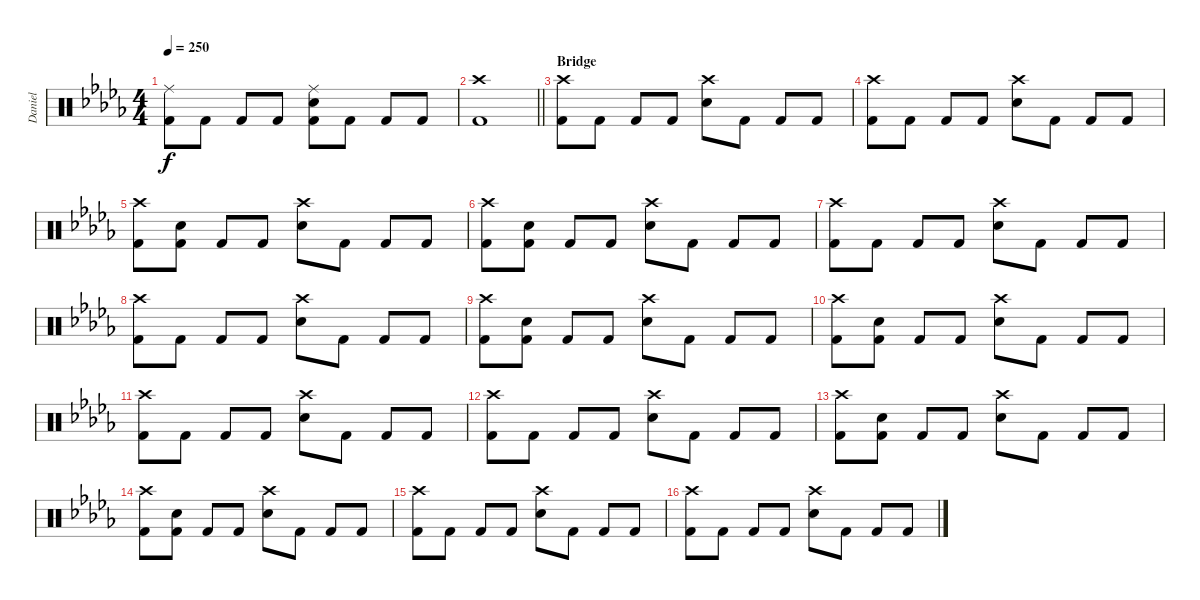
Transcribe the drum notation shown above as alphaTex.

\track ("Daniel" "Daniel") {instrument percussion}
\staff {score}
\articulation defaults
\ts (4 4)
\tempo 250
\clef neutral
\ks bbminor
("Ride (middle)" "Kick (hit) 2").8{dy f} "Kick (hit) 2".8 "Kick (hit) 2".8 "Kick (hit) 2".8 ("Ride (middle)" "Snare (hit) 2" "Kick (hit) 2").8 "Kick (hit) 2".8 "Kick (hit) 2".8 "Kick (hit) 2".8 |
\barLineRight lightlight
("Crash high (hit)" "Kick (hit) 2").1 |
\section ("" "Bridge")
("Crash high (hit)" "Kick (hit) 2").8 "Kick (hit) 2".8 "Kick (hit) 2".8 "Kick (hit) 2".8 ("Crash high (hit)" "Snare (hit) 2").8 "Kick (hit) 2".8 "Kick (hit) 2".8 "Kick (hit) 2".8 |
("Crash high (hit)" "Kick (hit) 2").8 "Kick (hit) 2".8 "Kick (hit) 2".8 "Kick (hit) 2".8 ("Crash high (hit)" "Snare (hit) 2").8 "Kick (hit) 2".8 "Kick (hit) 2".8 "Kick (hit) 2".8 |
("Crash high (hit)" "Kick (hit) 2").8 ("Snare (hit) 2" "Kick (hit) 2").8 "Kick (hit) 2".8 "Kick (hit) 2".8 ("Crash high (hit)" "Snare (hit) 2").8 "Kick (hit) 2".8 "Kick (hit) 2".8 "Kick (hit) 2".8 |
("Crash high (hit)" "Kick (hit) 2").8 ("Snare (hit) 2" "Kick (hit) 2").8 "Kick (hit) 2".8 "Kick (hit) 2".8 ("Crash high (hit)" "Snare (hit) 2").8 "Kick (hit) 2".8 "Kick (hit) 2".8 "Kick (hit) 2".8 |
("Crash high (hit)" "Kick (hit) 2").8 "Kick (hit) 2".8 "Kick (hit) 2".8 "Kick (hit) 2".8 ("Crash high (hit)" "Snare (hit) 2").8 "Kick (hit) 2".8 "Kick (hit) 2".8 "Kick (hit) 2".8 |
("Crash high (hit)" "Kick (hit) 2").8 "Kick (hit) 2".8 "Kick (hit) 2".8 "Kick (hit) 2".8 ("Crash high (hit)" "Snare (hit) 2").8 "Kick (hit) 2".8 "Kick (hit) 2".8 "Kick (hit) 2".8 |
("Crash high (hit)" "Kick (hit) 2").8 ("Snare (hit) 2" "Kick (hit) 2").8 "Kick (hit) 2".8 "Kick (hit) 2".8 ("Crash high (hit)" "Snare (hit) 2").8 "Kick (hit) 2".8 "Kick (hit) 2".8 "Kick (hit) 2".8 |
("Crash high (hit)" "Kick (hit) 2").8 ("Snare (hit) 2" "Kick (hit) 2").8 "Kick (hit) 2".8 "Kick (hit) 2".8 ("Crash high (hit)" "Snare (hit) 2").8 "Kick (hit) 2".8 "Kick (hit) 2".8 "Kick (hit) 2".8 |
("Crash high (hit)" "Kick (hit) 2").8 "Kick (hit) 2".8 "Kick (hit) 2".8 "Kick (hit) 2".8 ("Crash high (hit)" "Snare (hit) 2").8 "Kick (hit) 2".8 "Kick (hit) 2".8 "Kick (hit) 2".8 |
("Crash high (hit)" "Kick (hit) 2").8 "Kick (hit) 2".8 "Kick (hit) 2".8 "Kick (hit) 2".8 ("Crash high (hit)" "Snare (hit) 2").8 "Kick (hit) 2".8 "Kick (hit) 2".8 "Kick (hit) 2".8 |
("Crash high (hit)" "Kick (hit) 2").8 ("Snare (hit) 2" "Kick (hit) 2").8 "Kick (hit) 2".8 "Kick (hit) 2".8 ("Crash high (hit)" "Snare (hit) 2").8 "Kick (hit) 2".8 "Kick (hit) 2".8 "Kick (hit) 2".8 |
("Crash high (hit)" "Kick (hit) 2").8 ("Snare (hit) 2" "Kick (hit) 2").8 "Kick (hit) 2".8 "Kick (hit) 2".8 ("Crash high (hit)" "Snare (hit) 2").8 "Kick (hit) 2".8 "Kick (hit) 2".8 "Kick (hit) 2".8 |
("Crash high (hit)" "Kick (hit) 2").8 "Kick (hit) 2".8 "Kick (hit) 2".8 "Kick (hit) 2".8 ("Crash high (hit)" "Snare (hit) 2").8 "Kick (hit) 2".8 "Kick (hit) 2".8 "Kick (hit) 2".8 |
("Crash high (hit)" "Kick (hit) 2").8 "Kick (hit) 2".8 "Kick (hit) 2".8 "Kick (hit) 2".8 ("Crash high (hit)" "Snare (hit) 2").8 "Kick (hit) 2".8 "Kick (hit) 2".8 "Kick (hit) 2".8
